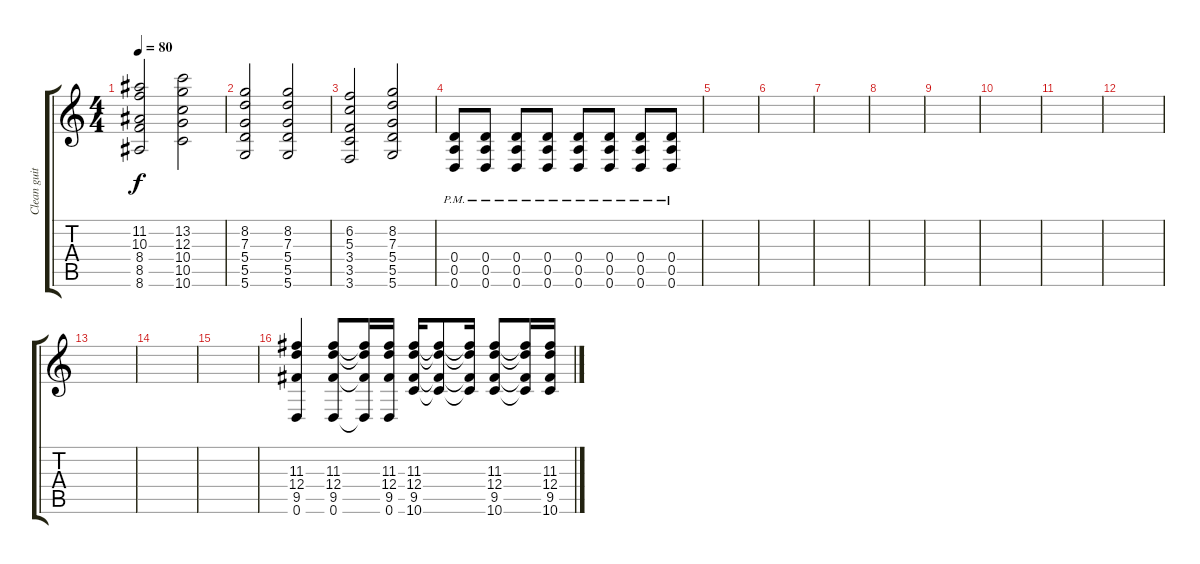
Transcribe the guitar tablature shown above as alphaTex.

\track ("Clean guitar" "Clean guit") {instrument electricguitarclean}
\staff {score tabs}
\tuning (E4 B3 G3 D3 A2 D2) {hide}
\ts (4 4)
\tempo 80
\clef g2
\ks c
(11.2 10.3 8.4 8.5 8.6).2{dy f} (13.2 12.3 10.4 10.5 10.6).2 |
(8.2 7.3 5.4 5.5 5.6).2 (8.2 7.3 5.4 5.5 5.6).2 |
(6.2 5.3 3.4 3.5 3.6).2 (8.2 7.3 5.4 5.5 5.6).2 |
(0.4{pm} 0.5{pm} 0.6{pm}).8 (0.4{pm} 0.5{pm} 0.6{pm}).8 (0.4{pm} 0.5{pm} 0.6{pm}).8 (0.4{pm} 0.5{pm} 0.6{pm}).8 (0.4{pm} 0.5{pm} 0.6{pm}).8 (0.4{pm} 0.5{pm} 0.6{pm}).8 (0.4{pm} 0.5{pm} 0.6{pm}).8 (0.4{pm} 0.5{pm} 0.6{pm}).8 |
|
|
|
|
|
|
|
|
|
|
|
(11.3 12.4 9.5 0.6).4 (11.3 12.4 9.5 0.6).8 (11.3{t} 12.4{t} 9.5{t} 0.6{t}).16 (11.3 12.4 9.5 0.6).16 (11.3 12.4 9.5 10.6).16 (11.3{t} 12.4{t} 9.5{t} 10.6{t}).8 (11.3{t} 12.4{t} 9.5{t} 10.6{t}).16 (11.3 12.4 9.5 10.6).8 (11.3{t} 12.4{t} 9.5{t} 10.6{t}).16 (11.3 12.4 9.5 10.6).16
